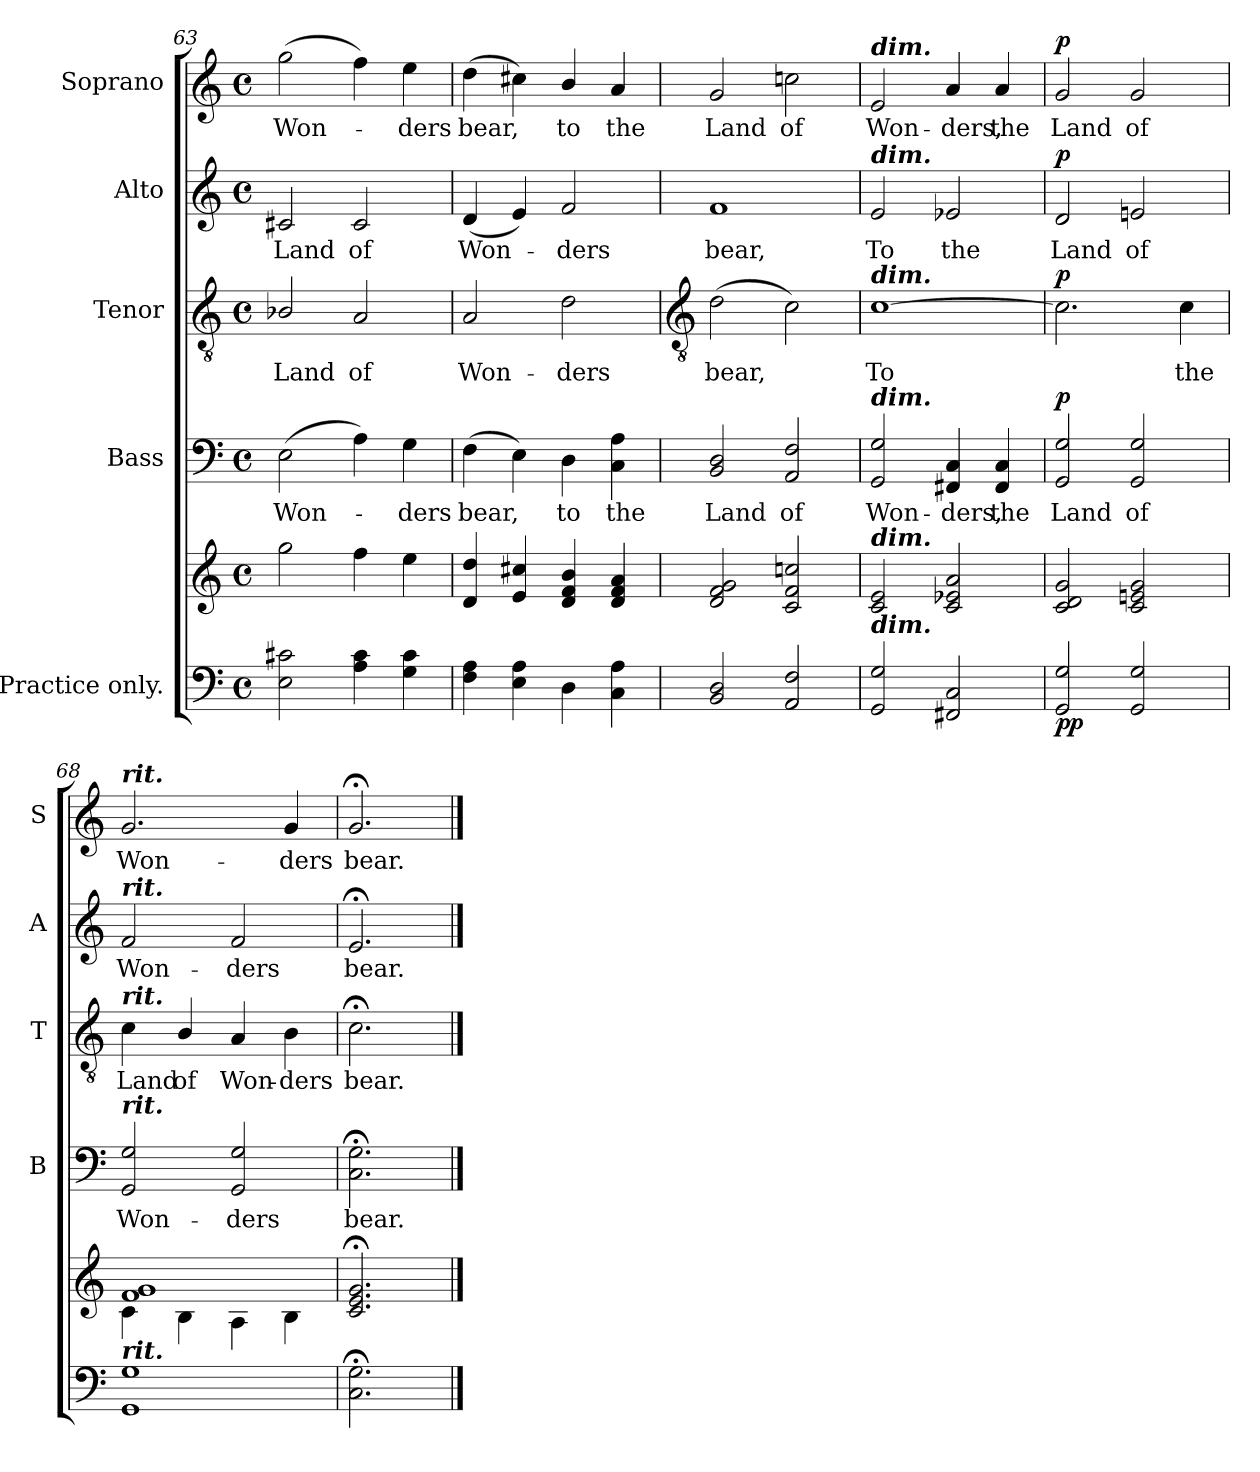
**kern	**kern	**dynam	**kern	**text	**dynam	**kern	**text	**dynam	**kern	**text	**dynam	**kern	**text	**dynam
*part5	*part5	*part5	*part4	*part4	*part4	*part3	*part3	*part3	*part2	*part2	*part2	*part1	*part1	*part1
*staff6	*staff5	*staff5/6	*staff4	*staff4	*staff4	*staff3	*staff3	*staff3	*staff2	*staff2	*staff2	*staff1	*staff1	*staff1
*I"Practice only.	*	*	*I"Bass	*	*	*I"Tenor	*	*	*I"Alto	*	*	*I"Soprano	*	*
*	*	*	*I'B	*	*	*I'T	*	*	*I'A	*	*	*I'S	*	*
*clefF4	*clefG2	*	*clefF4	*	*	*clefGv2	*	*	*clefG2	*	*	*clefG2	*	*
*k[]	*k[]	*	*k[]	*	*	*k[]	*	*	*k[]	*	*	*k[]	*	*
*C:	*C:	*	*C:	*	*	*C:	*	*	*C:	*	*	*C:	*	*
*M4/4	*M4/4	*	*M4/4	*	*	*M4/4	*	*	*M4/4	*	*	*M4/4	*	*
*met(c)	*met(c)	*	*met(c)	*	*	*met(c)	*	*	*met(c)	*	*	*met(c)	*	*
=63	=63	=63	=63	=63	=63	=63	=63	=63	=63	=63	=63	=63	=63	=63
!	!	!	!	!LO:LY:b	!	!	!LO:LY:b	!	!	!LO:LY:b	!	!	!LO:LY:b	!
2E 2c#X	2gg	.	(>2E	Won-	.	2B-X/	Land	.	2c#X	Land	.	(>2gg	Won-	.
!	!	!	!	!	!	!	!LO:LY:b	!	!	!LO:LY:b	!	!	!	!
4A 4c#	4ff	.	4A)	.	.	2A	of	.	2c#	of	.	4ff)	.	.
!	!	!	!	!LO:LY:b	!	!	!	!	!	!	!	!	!LO:LY:b	!
4G 4c#	4ee	.	4G	ders	.	.	.	.	.	.	.	4ee	ders	.
=64	=64	=64	=64	=64	=64	=64	=64	=64	=64	=64	=64	=64	=64	=64
!	!	!	!	!LO:LY:b	!	!	!LO:LY:b	!	!	!LO:LY:b	!	!	!LO:LY:b	!
4F 4A	4d 4dd	.	(>4F	bear,	.	2A	Won-	.	(<4d	Won-	.	(>4dd	bear,	.
4E 4A	4e 4cc#X	.	4E)	.	.	.	.	.	4e)	.	.	4cc#X)	.	.
!	!	!	!	!LO:LY:b	!	!	!LO:LY:b	!	!	!LO:LY:b	!	!	!LO:LY:b	!
4D	4d/ 4f/ 4b/	.	4D	to	.	2d	-ders	.	2f	ders	.	4b/	to	.
!	!	!	!	!LO:LY:b	!	!	!	!	!	!	!	!	!LO:LY:b	!
4C 4A	4d 4f 4a	.	4C 4A	the	.	.	.	.	.	.	.	4a	the	.
!!LO:LB:g=z
=65	=65	=65	=65	=65	=65	=65	=65	=65	=65	=65	=65	=65	=65	=65
*	*	*	*	*	*	*clefGv2	*	*	*	*	*	*	*	*
*	*^	*	*	*	*	*	*	*	*	*	*	*	*	*
!	!	!	!	!	!LO:LY:b	!	!	!LO:LY:b	!	!	!LO:LY:b	!	!	!LO:LY:b	!
2BB 2D	2d 2f 2g	1ryy	.	2BB 2D	Land	.	(>2d	bear,	.	1f	bear,	.	2g	Land	.
!	!	!	!	!	!LO:LY:b	!	!	!	!	!	!	!	!	!LO:LY:b	!
2AA 2F	2c 2f 2ccn	.	.	2AA 2F	of	.	2c)	.	.	.	.	.	2ccn	of	.
=66	=66	=66	=66	=66	=66	=66	=66	=66	=66	=66	=66	=66	=66	=66	=66
!	!	!	!	!	!	!	!	!	!	!	!	!	!LO:TX:a:Bi:t=dim.	!	!
!	!	!	!	!	!	!	!	!	!	!LO:TX:a:Bi:t=dim.	!	!	!	!	!
!	!	!	!	!	!	!	!LO:TX:a:Bi:t=dim.	!	!	!	!	!	!	!	!
!	!	!	!	!LO:TX:a:Bi:t=dim.	!	!	!	!	!	!	!	!	!	!	!
!	!LO:TX:a:Bi:t=dim.	!	!	!	!	!	!	!	!	!	!	!	!	!	!
!LO:TX:a:Bi:t=dim.	!	!	!	!	!	!	!	!	!	!	!	!	!	!	!
!	!	!	!	!	!LO:LY:b	!	!	!LO:LY:b	!	!	!LO:LY:b	!	!	!LO:LY:b	!
2GG 2G	2c 2e	1ryy	.	2GG 2G	Won-	.	[1c	To	.	2e	To	.	2e	Won-	.
!	!	!	!	!	!LO:LY:b	!	!	!	!	!	!LO:LY:b	!	!	!LO:LY:b	!
2FF#X 2C	2c 2e-X 2a	.	.	4FF#X 4C	-ders,	.	.	.	.	2e-X	the	.	4a	-ders,	.
!	!	!	!	!	!LO:LY:b	!	!	!	!	!	!	!	!	!LO:LY:b	!
.	.	.	.	4FF# 4C	the	.	.	.	.	.	.	.	4a	the	.
=67	=67	=67	=67	=67	=67	=67	=67	=67	=67	=67	=67	=67	=67	=67	=67
!	!	!	!LO:DY:b=2	!	!LO:LY:b	!	!	!	!	!	!LO:LY:b	!	!	!LO:LY:b	!
!	!	!	!LO:DY:n=1:b	!	!	!LO:DY:b	!	!	!LO:DY:b	!	!	!LO:DY:b	!	!	!LO:DY:b
2GG 2G	2c 2d 2g	1ryy	p p	2GG 2G	Land	p	2.c]	.	p	2d	Land	p	2g	Land	p
!	!	!	!	!	!LO:LY:b	!	!	!	!	!	!LO:LY:b	!	!	!LO:LY:b	!
2GG 2G	2c 2en 2g	.	.	2GG 2G	of	.	.	.	.	2en	of	.	2g	of	.
!	!	!	!	!	!	!	!	!LO:LY:b	!	!	!	!	!	!	!
.	.	.	.	.	.	.	4c	the	.	.	.	.	.	.	.
=68	=68	=68	=68	=68	=68	=68	=68	=68	=68	=68	=68	=68	=68	=68	=68
!	!	!	!	!	!	!	!	!	!	!	!	!	!LO:TX:a:Bi:t=rit.	!	!
!	!	!	!	!	!	!	!	!	!	!LO:TX:a:Bi:t=rit.	!	!	!	!	!
!	!	!	!	!	!	!	!LO:TX:a:Bi:t=rit.	!	!	!	!	!	!	!	!
!	!	!	!	!LO:TX:a:Bi:t=rit.	!	!	!	!	!	!	!	!	!	!	!
!LO:TX:a:Bi:t=rit.	!	!	!	!	!	!	!	!	!	!	!	!	!	!	!
!	!	!	!	!	!LO:LY:b	!	!	!LO:LY:b	!	!	!LO:LY:b	!	!	!LO:LY:b	!
1GG 1G	1f 1g	4c\	.	2GG 2G	Won-	.	4c	Land	.	2f	Won-	.	2.g	Won-	.
!	!	!	!	!	!	!	!	!LO:LY:b	!	!	!	!	!	!	!
.	.	4B\	.	.	.	.	4B/	of	.	.	.	.	.	.	.
!	!	!	!	!	!LO:LY:b	!	!	!LO:LY:b	!	!	!LO:LY:b	!	!	!	!
.	.	4A\	.	2GG 2G	-ders	.	4A	Won-	.	2f	-ders	.	.	.	.
!	!	!	!	!	!	!	!	!LO:LY:b	!	!	!	!	!	!LO:LY:b	!
.	.	4B\	.	.	.	.	4B	-ders	.	.	.	.	4g	-ders	.
=69	=69	=69	=69	=69	=69	=69	=69	=69	=69	=69	=69	=69	=69	=69	=69
!	!	!	!	!	!LO:LY:b	!	!	!LO:LY:b	!	!	!LO:LY:b	!	!	!LO:LY:b	!
2.C;< 2.G;<	2.c;< 2.e;< 2.g;<	2.ryy	.	2.C;< 2.G;<	bear.	.	2.c;<	bear.	.	2.e;<	bear.	.	2.g;<	bear.	.
*	*v	*v	*	*	*	*	*	*	*	*	*	*	*	*	*
==	==	==	==	==	==	==	==	==	==	==	==	==	==	==
*-	*-	*-	*-	*-	*-	*-	*-	*-	*-	*-	*-	*-	*-	*-
